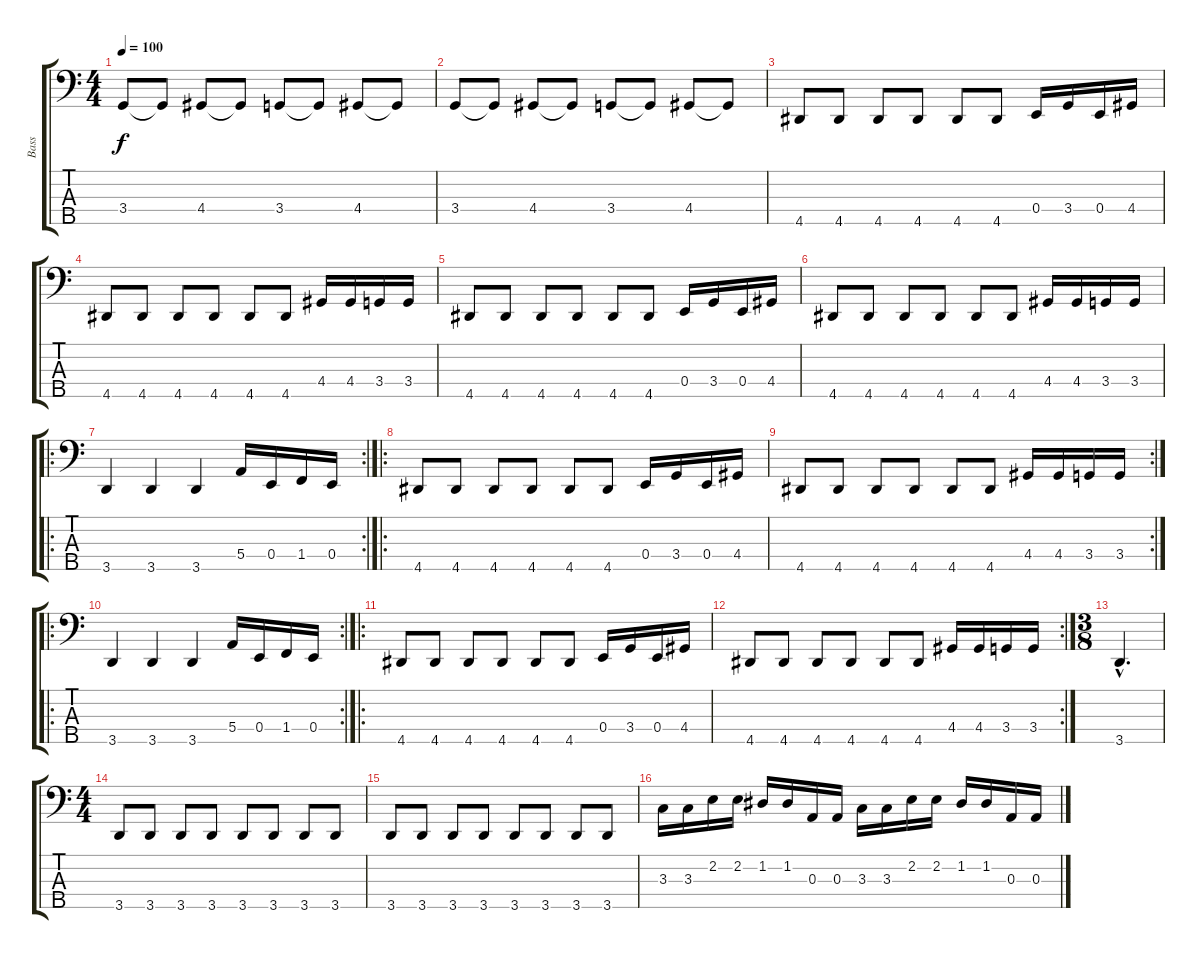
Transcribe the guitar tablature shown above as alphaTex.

\track ("Bass" "Bass") {instrument slapbass1}
\staff {score tabs}
\tuning (G2 D2 A1 E1 B0) {hide}
\ts (4 4)
\tempo 100
\clef f4
\ks c
3.4.8{dy f instrument slapbass1} 3.4{t}.8 4.4.8 4.4{t}.8 3.4.8 3.4{t}.8 4.4.8 4.4{t}.8 |
3.4.8 3.4{t}.8 4.4.8 4.4{t}.8 3.4.8 3.4{t}.8 4.4.8 4.4{t}.8 |
4.5.8 4.5.8 4.5.8 4.5.8 4.5.8 4.5.8 0.4.16 3.4.16 0.4.16 4.4.16 |
4.5.8 4.5.8 4.5.8 4.5.8 4.5.8 4.5.8 4.4.16 4.4.16 3.4.16 3.4.16 |
4.5.8 4.5.8 4.5.8 4.5.8 4.5.8 4.5.8 0.4.16 3.4.16 0.4.16 4.4.16 |
4.5.8 4.5.8 4.5.8 4.5.8 4.5.8 4.5.8 4.4.16 4.4.16 3.4.16 3.4.16 |
\ro
\rc 2
3.5.4 3.5.4 3.5.4 5.4.16 0.4.16 1.4.16 0.4.16 |
\ro
4.5.8 4.5.8 4.5.8 4.5.8 4.5.8 4.5.8 0.4.16 3.4.16 0.4.16 4.4.16 |
\rc 2
4.5.8 4.5.8 4.5.8 4.5.8 4.5.8 4.5.8 4.4.16 4.4.16 3.4.16 3.4.16 |
\ro
\rc 2
3.5.4 3.5.4 3.5.4 5.4.16 0.4.16 1.4.16 0.4.16 |
\ro
4.5.8 4.5.8 4.5.8 4.5.8 4.5.8 4.5.8 0.4.16 3.4.16 0.4.16 4.4.16 |
\rc 2
4.5.8 4.5.8 4.5.8 4.5.8 4.5.8 4.5.8 4.4.16 4.4.16 3.4.16 3.4.16 |
\ts (3 8)
3.5{hac}.4{d} |
\ts (4 4)
3.5.8 3.5.8 3.5.8 3.5.8 3.5.8 3.5.8 3.5.8 3.5.8 |
3.5.8 3.5.8 3.5.8 3.5.8 3.5.8 3.5.8 3.5.8 3.5.8 |
3.3.16 3.3.16 2.2.16 2.2.16 1.2.16 1.2.16 0.3.16 0.3.16 3.3.16 3.3.16 2.2.16 2.2.16 1.2.16 1.2.16 0.3.16 0.3.16
